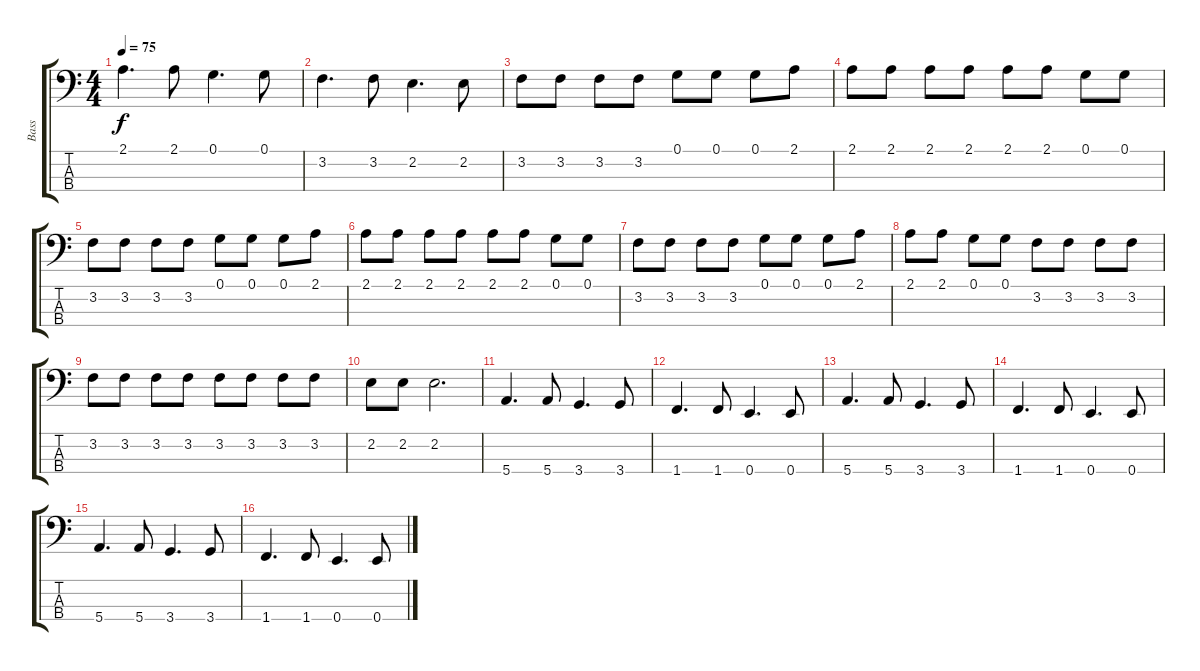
\track ("Bass" "Bass") {instrument fretlessbass}
\staff {score tabs}
\tuning (G2 D2 A1 E1) {hide}
\ts (4 4)
\tempo 75
\clef f4
\ks c
2.1.4{d dy f} 2.1.8 0.1.4{d} 0.1.8 |
3.2.4{d} 3.2.8 2.2.4{d} 2.2.8 |
3.2.8 3.2.8 3.2.8 3.2.8 0.1.8 0.1.8 0.1.8 2.1.8 |
2.1.8 2.1.8 2.1.8 2.1.8 2.1.8 2.1.8 0.1.8 0.1.8 |
3.2.8 3.2.8 3.2.8 3.2.8 0.1.8 0.1.8 0.1.8 2.1.8 |
2.1.8 2.1.8 2.1.8 2.1.8 2.1.8 2.1.8 0.1.8 0.1.8 |
3.2.8 3.2.8 3.2.8 3.2.8 0.1.8 0.1.8 0.1.8 2.1.8 |
2.1.8 2.1.8 0.1.8 0.1.8 3.2.8 3.2.8 3.2.8 3.2.8 |
3.2.8 3.2.8 3.2.8 3.2.8 3.2.8 3.2.8 3.2.8 3.2.8 |
2.2.8 2.2.8 2.2.2{d} |
5.4.4{d} 5.4.8 3.4.4{d} 3.4.8 |
1.4.4{d} 1.4.8 0.4.4{d} 0.4.8 |
5.4.4{d} 5.4.8 3.4.4{d} 3.4.8 |
1.4.4{d} 1.4.8 0.4.4{d} 0.4.8 |
5.4.4{d} 5.4.8 3.4.4{d} 3.4.8 |
1.4.4{d} 1.4.8 0.4.4{d} 0.4.8
